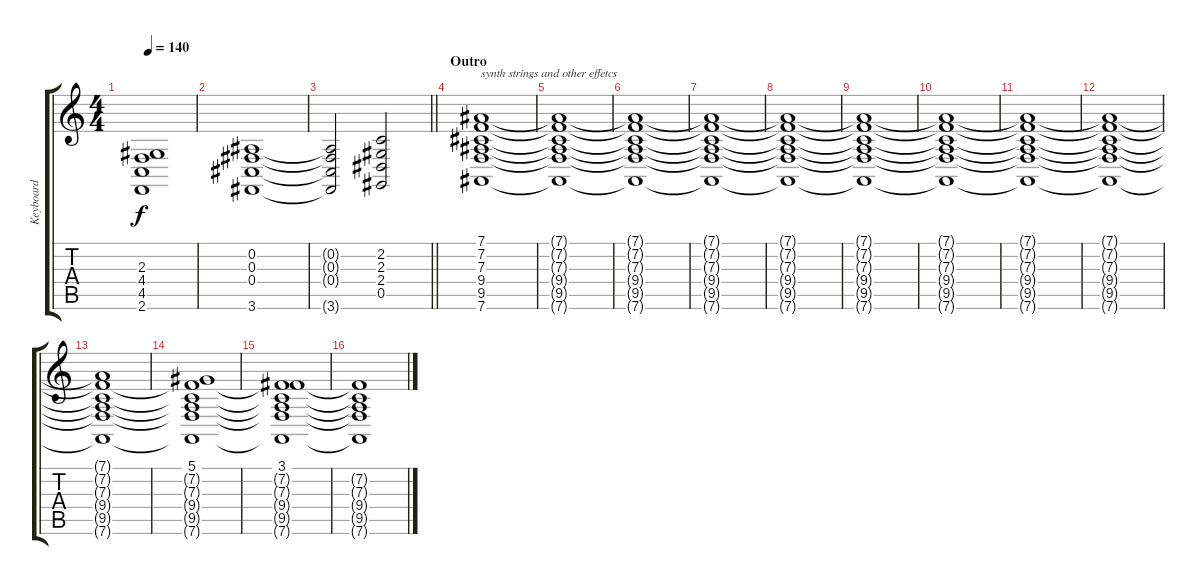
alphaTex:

\track ("Keyboard" "Keyboard") {instrument drawbarorgan}
\staff {score tabs}
\tuning (Eb4 Bb3 Gb3 Db3 Ab2 Eb2) {hide}
\ts (4 4)
\tempo 140
\clef g2
\ks c
(2.3 4.4 4.5 2.6).1{dy f} |
(0.2 0.3 0.4 3.6).1 |
\barLineRight lightlight
(0.2{t} 0.3{t} 0.4{t} 3.6{t}).2 (2.2 2.3 2.4 0.5).2 |
\section ("" "Outro")
(7.1 7.2 7.3 9.4 9.5 7.6).1{txt "synth strings and other effetcs" volume 5 instrument synthstrings1} |
(7.1{t} 7.2{t} 7.3{t} 9.4{t} 9.5{t} 7.6{t}).1 |
(7.1{t} 7.2{t} 7.3{t} 9.4{t} 9.5{t} 7.6{t}).1 |
(7.1{t} 7.2{t} 7.3{t} 9.4{t} 9.5{t} 7.6{t}).1 |
(7.1{t} 7.2{t} 7.3{t} 9.4{t} 9.5{t} 7.6{t}).1 |
(7.1{t} 7.2{t} 7.3{t} 9.4{t} 9.5{t} 7.6{t}).1 |
(7.1{t} 7.2{t} 7.3{t} 9.4{t} 9.5{t} 7.6{t}).1 |
(7.1{t} 7.2{t} 7.3{t} 9.4{t} 9.5{t} 7.6{t}).1 |
(7.1{t} 7.2{t} 7.3{t} 9.4{t} 9.5{t} 7.6{t}).1 |
(7.1{t} 7.2{t} 7.3{t} 9.4{t} 9.5{t} 7.6{t}).1 |
(5.1 7.2{t} 7.3{t} 9.4{t} 9.5{t} 7.6{t}).1 |
(3.1 7.2{t} 7.3{t} 9.4{t} 9.5{t} 7.6{t}).1 |
(7.2{t} 7.3{t} 9.4{t} 9.5{t} 7.6{t}).1
